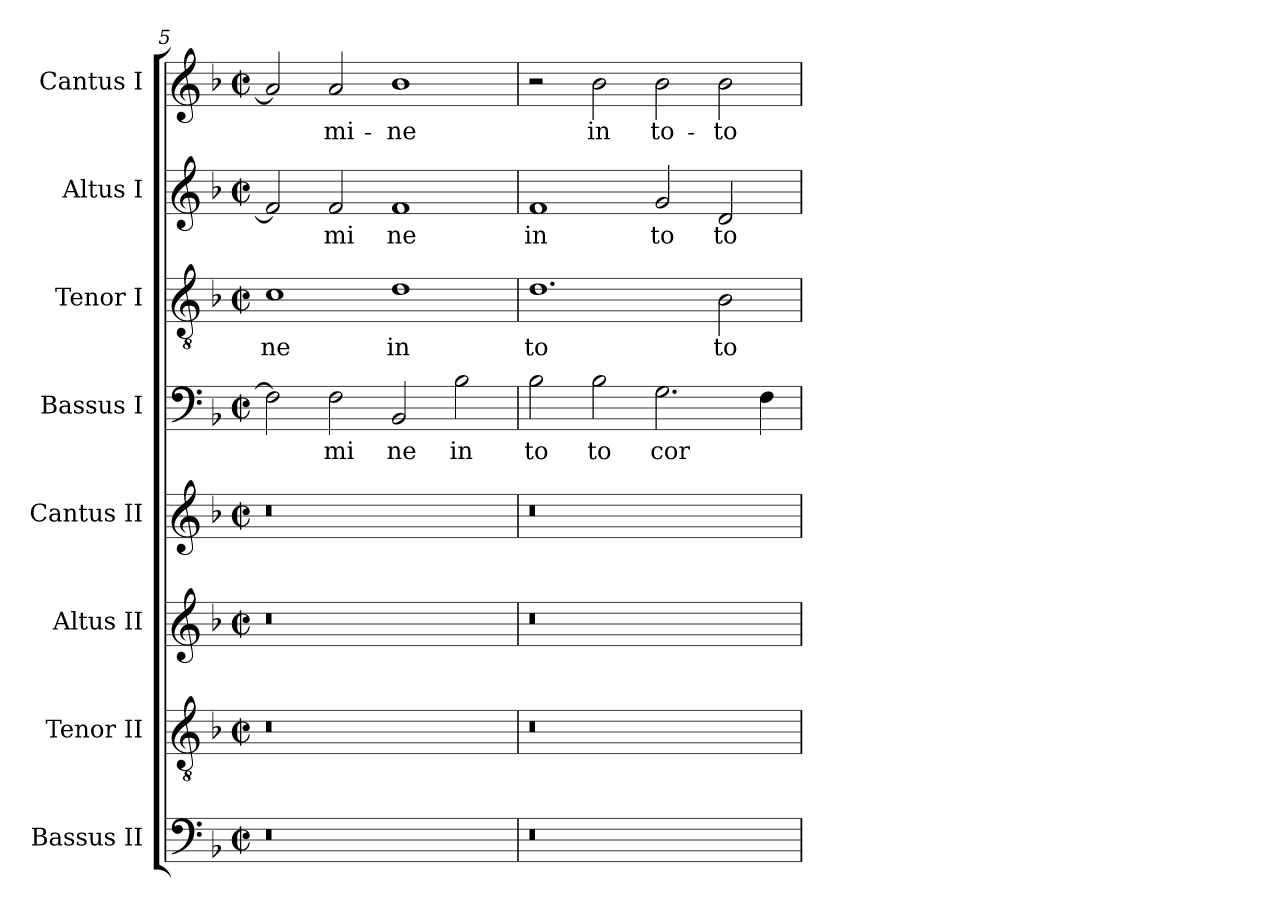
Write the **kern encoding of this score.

**kern	**kern	**kern	**kern	**kern	**text	**kern	**text	**kern	**text	**kern	**text
*part8	*part7	*part6	*part5	*part4	*part4	*part3	*part3	*part2	*part2	*part1	*part1
*staff8	*staff7	*staff6	*staff5	*staff4	*staff4	*staff3	*staff3	*staff2	*staff2	*staff1	*staff1
*I"Bassus II	*I"Tenor II	*I"Altus II	*I"Cantus II	*I"Bassus I	*	*I"Tenor I	*	*I"Altus I	*	*I"Cantus I	*
*clefF4	*clefGv2	*clefG2	*clefG2	*clefF4	*	*clefGv2	*	*clefG2	*	*clefG2	*
*k[b-]	*k[b-]	*k[b-]	*k[b-]	*k[b-]	*	*k[b-]	*	*k[b-]	*	*k[b-]	*
*F:	*F:	*F:	*F:	*F:	*	*F:	*	*F:	*	*F:	*
*M2/2	*M2/2	*M2/2	*M2/2	*M2/2	*	*M2/2	*	*M2/2	*	*M2/2	*
*met(c|)	*met(c|)	*met(c|)	*met(c|)	*met(c|)	*	*met(c|)	*	*met(c|)	*	*met(c|)	*
=5	=5	=5	=5	=5	=5	=5	=5	=5	=5	=5	=5
!	!	!	!	!	!	!	!LO:LY:b:cj	!	!	!	!
0r	0r	0r	0r	2F\]	.	1c	ne	2f/]	.	2a/]	.
!	!	!	!	!	!LO:LY:b:cj	!	!	!	!LO:LY:b:cj	!	!LO:LY:b:cj
.	.	.	.	2F\	mi	.	.	2f/	mi	2a/	-mi-
!	!	!	!	!	!LO:LY:b:cj	!	!LO:LY:b:cj	!	!LO:LY:b:cj	!	!LO:LY:b:cj
.	.	.	.	2BB-/	ne	1d	in	1f	ne	1b-	-ne
!	!	!	!	!	!LO:LY:b:cj	!	!	!	!	!	!
.	.	.	.	2B-\	in	.	.	.	.	.	.
=6	=6	=6	=6	=6	=6	=6	=6	=6	=6	=6	=6
!	!	!	!	!	!LO:LY:b:cj	!	!LO:LY:b:cj	!	!LO:LY:b:cj	!	!
0r	0r	0r	0r	2B-\	to	1.d	to	1f	in	2r	.
!	!	!	!	!	!LO:LY:b:cj	!	!	!	!	!	!LO:LY:b:cj
.	.	.	.	2B-\	to	.	.	.	.	2b-\	in
!	!	!	!	!	!LO:LY:b	!	!	!	!LO:LY:b:cj	!	!LO:LY:b:cj
.	.	.	.	2.G\	cor	.	.	2g/	to	2b-\	to-
!	!	!	!	!	!	!	!LO:LY:b:cj	!	!LO:LY:b:cj	!	!LO:LY:b:cj
.	.	.	.	.	.	2B-\	to	2d/	to	2b-\	-to
.	.	.	.	4F\	.	.	.	.	.	.	.
=	=	=	=	=	=	=	=	=	=	=	=
*-	*-	*-	*-	*-	*-	*-	*-	*-	*-	*-	*-
